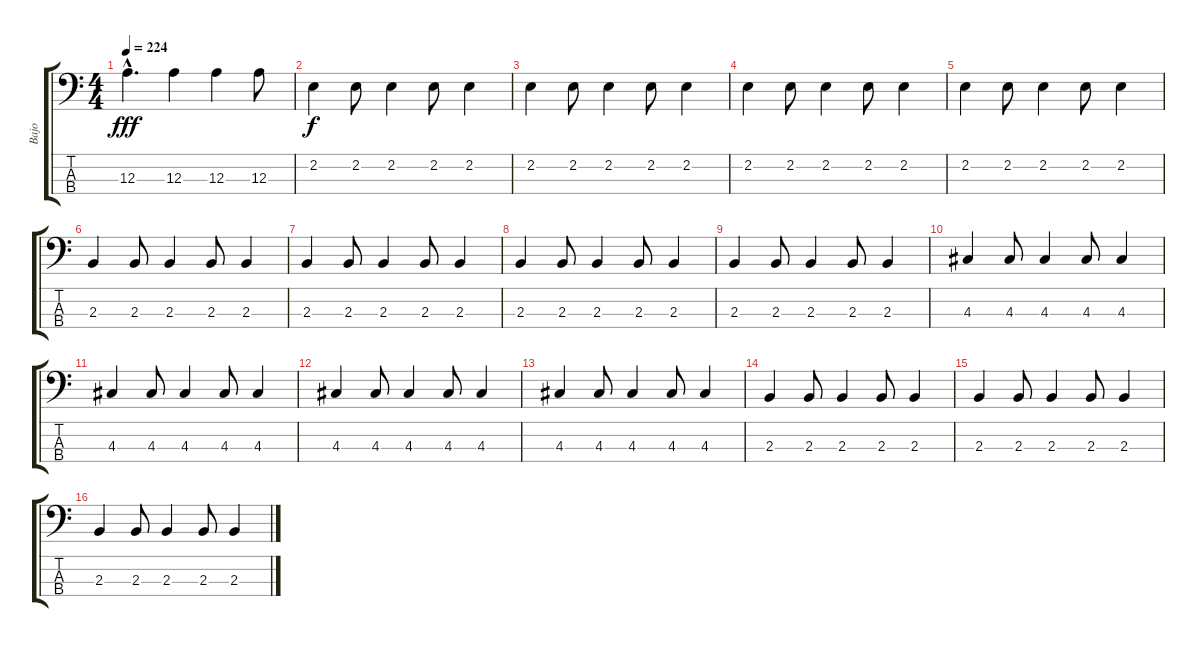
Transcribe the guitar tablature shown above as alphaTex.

\track ("Bajo" "Bajo") {instrument electricbasspick}
\staff {score tabs}
\tuning (G2 D2 A1 E1) {hide}
\ts (4 4)
\tempo 224
\clef f4
\ks c
12.3{hac}.4{d dy fff} 12.3.4 12.3.4 12.3.8 |
2.2.4{dy f} 2.2.8 2.2.4 2.2.8 2.2.4 |
2.2.4 2.2.8 2.2.4 2.2.8 2.2.4 |
2.2.4 2.2.8 2.2.4 2.2.8 2.2.4 |
2.2.4 2.2.8 2.2.4 2.2.8 2.2.4 |
2.3.4 2.3.8 2.3.4 2.3.8 2.3.4 |
2.3.4 2.3.8 2.3.4 2.3.8 2.3.4 |
2.3.4 2.3.8 2.3.4 2.3.8 2.3.4 |
2.3.4 2.3.8 2.3.4 2.3.8 2.3.4 |
4.3.4 4.3.8 4.3.4 4.3.8 4.3.4 |
4.3.4 4.3.8 4.3.4 4.3.8 4.3.4 |
4.3.4 4.3.8 4.3.4 4.3.8 4.3.4 |
4.3.4 4.3.8 4.3.4 4.3.8 4.3.4 |
2.3.4 2.3.8 2.3.4 2.3.8 2.3.4 |
2.3.4 2.3.8 2.3.4 2.3.8 2.3.4 |
2.3.4 2.3.8 2.3.4 2.3.8 2.3.4
